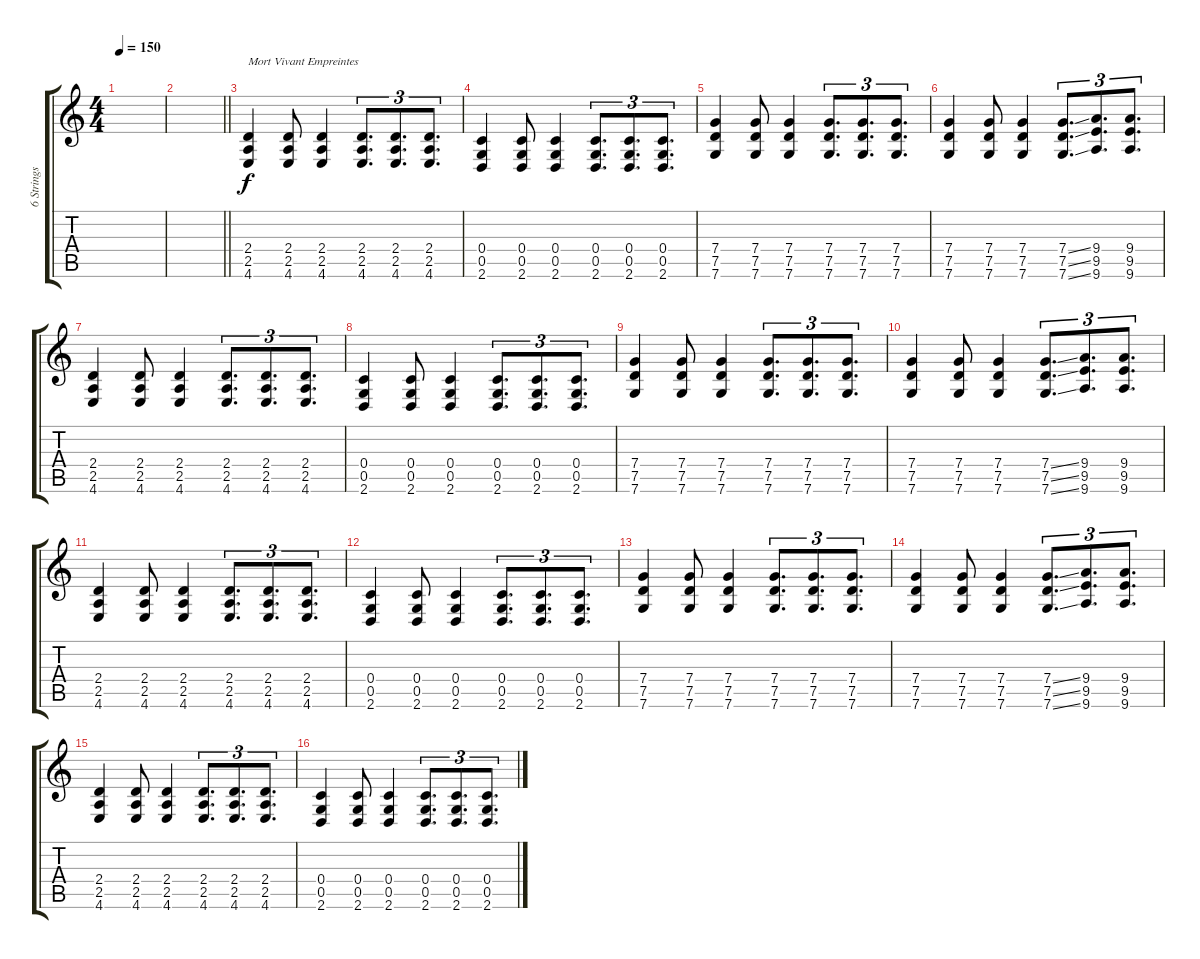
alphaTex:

\track ("6 Strings Guitar Dropped C Tuning" "6 Strings ") {mute instrument distortionguitar}
\staff {score tabs}
\tuning (D4 A3 F3 C3 G2 C2) {hide}
\ts (4 4)
\tempo 150
\clef g2
\ks c
|
\barLineRight lightlight
|
(2.4 2.5 4.6).4{txt "Mort Vivant Empreintes"} (2.4 2.5 4.6).8 (2.4 2.5 4.6).4 (2.4 2.5 4.6).8{d tu (3 2)} (2.4 2.5 4.6).8{d tu (3 2)} (2.4 2.5 4.6).8{d tu (3 2)} |
(0.4 0.5 2.6).4 (0.4 0.5 2.6).8 (0.4 0.5 2.6).4 (0.4 0.5 2.6).8{d tu (3 2)} (0.4 0.5 2.6).8{d tu (3 2)} (0.4 0.5 2.6).8{d tu (3 2)} |
(7.4 7.5 7.6).4 (7.4 7.5 7.6).8 (7.4 7.5 7.6).4 (7.4 7.5 7.6).8{d tu (3 2)} (7.4 7.5 7.6).8{d tu (3 2)} (7.4 7.5 7.6).8{d tu (3 2)} |
(7.4 7.5 7.6).4 (7.4 7.5 7.6).8 (7.4 7.5 7.6).4 (7.4{ss} 7.5{ss} 7.6{ss}).8{d tu (3 2)} (9.4 9.5 9.6).8{d tu (3 2)} (9.4 9.5 9.6).8{d tu (3 2)} |
(2.4 2.5 4.6).4 (2.4 2.5 4.6).8 (2.4 2.5 4.6).4 (2.4 2.5 4.6).8{d tu (3 2)} (2.4 2.5 4.6).8{d tu (3 2)} (2.4 2.5 4.6).8{d tu (3 2)} |
(0.4 0.5 2.6).4 (0.4 0.5 2.6).8 (0.4 0.5 2.6).4 (0.4 0.5 2.6).8{d tu (3 2)} (0.4 0.5 2.6).8{d tu (3 2)} (0.4 0.5 2.6).8{d tu (3 2)} |
(7.4 7.5 7.6).4 (7.4 7.5 7.6).8 (7.4 7.5 7.6).4 (7.4 7.5 7.6).8{d tu (3 2)} (7.4 7.5 7.6).8{d tu (3 2)} (7.4 7.5 7.6).8{d tu (3 2)} |
(7.4 7.5 7.6).4 (7.4 7.5 7.6).8 (7.4 7.5 7.6).4 (7.4{ss} 7.5{ss} 7.6{ss}).8{d tu (3 2)} (9.4 9.5 9.6).8{d tu (3 2)} (9.4 9.5 9.6).8{d tu (3 2)} |
(2.4 2.5 4.6).4 (2.4 2.5 4.6).8 (2.4 2.5 4.6).4 (2.4 2.5 4.6).8{d tu (3 2)} (2.4 2.5 4.6).8{d tu (3 2)} (2.4 2.5 4.6).8{d tu (3 2)} |
(0.4 0.5 2.6).4 (0.4 0.5 2.6).8 (0.4 0.5 2.6).4 (0.4 0.5 2.6).8{d tu (3 2)} (0.4 0.5 2.6).8{d tu (3 2)} (0.4 0.5 2.6).8{d tu (3 2)} |
(7.4 7.5 7.6).4 (7.4 7.5 7.6).8 (7.4 7.5 7.6).4 (7.4 7.5 7.6).8{d tu (3 2)} (7.4 7.5 7.6).8{d tu (3 2)} (7.4 7.5 7.6).8{d tu (3 2)} |
(7.4 7.5 7.6).4 (7.4 7.5 7.6).8 (7.4 7.5 7.6).4 (7.4{ss} 7.5{ss} 7.6{ss}).8{d tu (3 2)} (9.4 9.5 9.6).8{d tu (3 2)} (9.4 9.5 9.6).8{d tu (3 2)} |
(2.4 2.5 4.6).4 (2.4 2.5 4.6).8 (2.4 2.5 4.6).4 (2.4 2.5 4.6).8{d tu (3 2)} (2.4 2.5 4.6).8{d tu (3 2)} (2.4 2.5 4.6).8{d tu (3 2)} |
(0.4 0.5 2.6).4 (0.4 0.5 2.6).8 (0.4 0.5 2.6).4 (0.4 0.5 2.6).8{d tu (3 2)} (0.4 0.5 2.6).8{d tu (3 2)} (0.4 0.5 2.6).8{d tu (3 2)}
